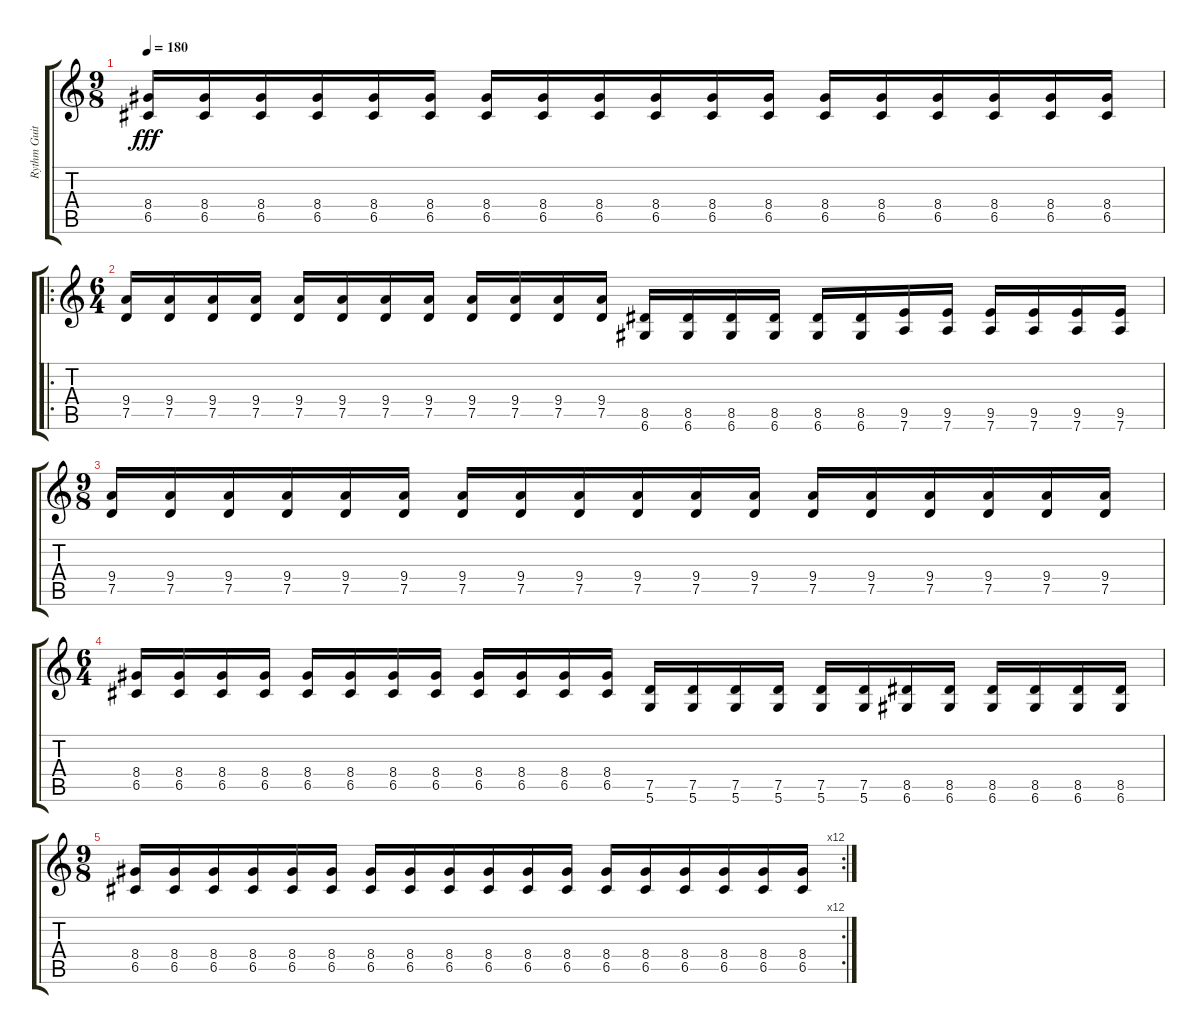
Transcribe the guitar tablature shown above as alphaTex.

\track ("Rythm Guitar" "Rythm Guit") {instrument acousticguitarnylon}
\staff {score tabs}
\tuning (D4 A3 F3 C3 G2 D2) {hide}
\ts (9 8)
\tempo 180
\clef g2
\ks c
(8.4 6.5).16{dy fff} (8.4 6.5).16 (8.4 6.5).16 (8.4 6.5).16 (8.4 6.5).16 (8.4 6.5).16 (8.4 6.5).16 (8.4 6.5).16 (8.4 6.5).16 (8.4 6.5).16 (8.4 6.5).16 (8.4 6.5).16 (8.4 6.5).16 (8.4 6.5).16 (8.4 6.5).16 (8.4 6.5).16 (8.4 6.5).16 (8.4 6.5).16 |
\ro
\ts (6 4)
(9.4 7.5).16 (9.4 7.5).16 (9.4 7.5).16 (9.4 7.5).16 (9.4 7.5).16 (9.4 7.5).16 (9.4 7.5).16 (9.4 7.5).16 (9.4 7.5).16 (9.4 7.5).16 (9.4 7.5).16 (9.4 7.5).16 (8.5 6.6).16 (8.5 6.6).16 (8.5 6.6).16 (8.5 6.6).16 (8.5 6.6).16 (8.5 6.6).16 (9.5 7.6).16 (9.5 7.6).16 (9.5 7.6).16 (9.5 7.6).16 (9.5 7.6).16 (9.5 7.6).16 |
\ts (9 8)
(9.4 7.5).16 (9.4 7.5).16 (9.4 7.5).16 (9.4 7.5).16 (9.4 7.5).16 (9.4 7.5).16 (9.4 7.5).16 (9.4 7.5).16 (9.4 7.5).16 (9.4 7.5).16 (9.4 7.5).16 (9.4 7.5).16 (9.4 7.5).16 (9.4 7.5).16 (9.4 7.5).16 (9.4 7.5).16 (9.4 7.5).16 (9.4 7.5).16 |
\ts (6 4)
(8.4 6.5).16 (8.4 6.5).16 (8.4 6.5).16 (8.4 6.5).16 (8.4 6.5).16 (8.4 6.5).16 (8.4 6.5).16 (8.4 6.5).16 (8.4 6.5).16 (8.4 6.5).16 (8.4 6.5).16 (8.4 6.5).16 (7.5 5.6).16 (7.5 5.6).16 (7.5 5.6).16 (7.5 5.6).16 (7.5 5.6).16 (7.5 5.6).16 (8.5 6.6).16 (8.5 6.6).16 (8.5 6.6).16 (8.5 6.6).16 (8.5 6.6).16 (8.5 6.6).16 |
\rc 12
\ts (9 8)
(8.4 6.5).16 (8.4 6.5).16 (8.4 6.5).16 (8.4 6.5).16 (8.4 6.5).16 (8.4 6.5).16 (8.4 6.5).16 (8.4 6.5).16 (8.4 6.5).16 (8.4 6.5).16 (8.4 6.5).16 (8.4 6.5).16 (8.4 6.5).16 (8.4 6.5).16 (8.4 6.5).16 (8.4 6.5).16 (8.4 6.5).16 (8.4 6.5).16
